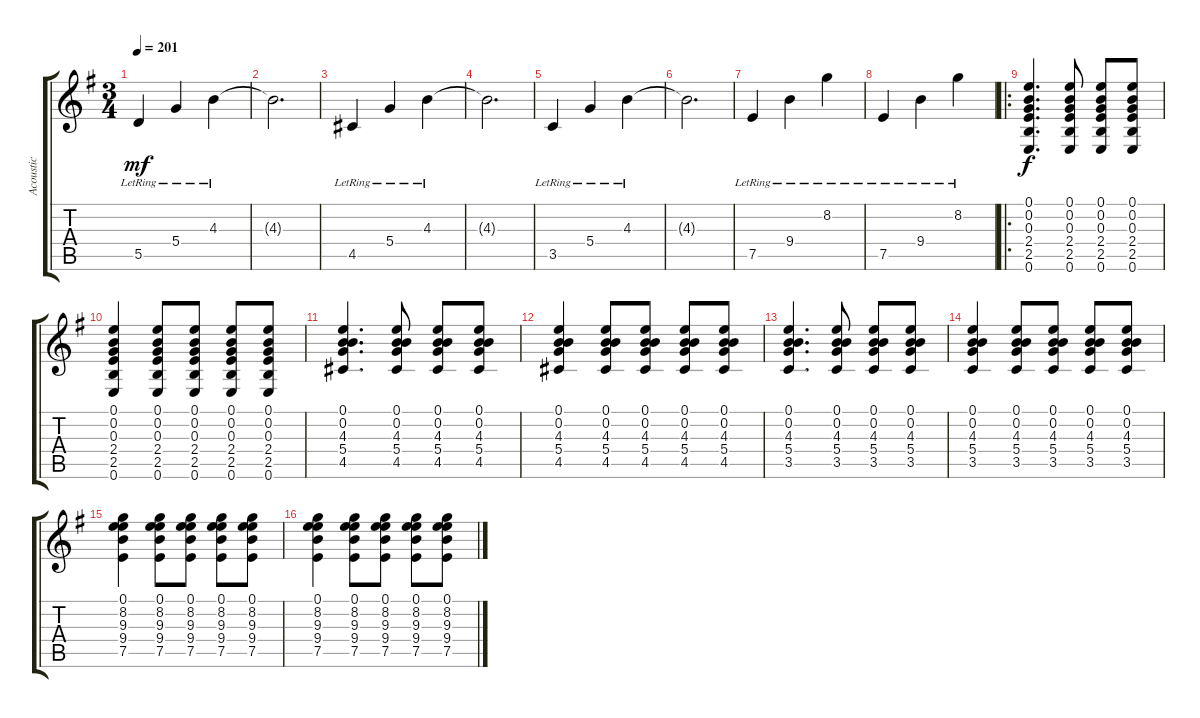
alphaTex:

\track ("Acoustic" "Acoustic") {instrument acousticguitarsteel}
\staff {score tabs}
\tuning (E4 B3 G3 D3 A2 E2) {hide}
\ts (3 4)
\tempo 201
\clef g2
\ks g
5.5{lr}.4{dy mf} 5.4{lr}.4 4.3{lr}.4 |
4.3{t}.2{d} |
4.5{lr}.4 5.4{lr}.4 4.3{lr}.4 |
4.3{t}.2{d} |
3.5{lr}.4 5.4{lr}.4 4.3{lr}.4 |
4.3{t}.2{d} |
7.5{lr}.4 9.4{lr}.4 8.2{lr}.4 |
7.5{lr}.4 9.4{lr}.4 8.2{lr}.4 |
\ro
(0.1 0.2 0.3 2.4 2.5 0.6).4{d dy f} (0.1 0.2 0.3 2.4 2.5 0.6).8 (0.1 0.2 0.3 2.4 2.5 0.6).8 (0.1 0.2 0.3 2.4 2.5 0.6).8 |
(0.1 0.2 0.3 2.4 2.5 0.6).4 (0.1 0.2 0.3 2.4 2.5 0.6).8 (0.1 0.2 0.3 2.4 2.5 0.6).8 (0.1 0.2 0.3 2.4 2.5 0.6).8 (0.1 0.2 0.3 2.4 2.5 0.6).8 |
(0.1 0.2 4.3 5.4 4.5).4{d} (0.1 0.2 4.3 5.4 4.5).8 (0.1 0.2 4.3 5.4 4.5).8 (0.1 0.2 4.3 5.4 4.5).8 |
(0.1 0.2 4.3 5.4 4.5).4 (0.1 0.2 4.3 5.4 4.5).8 (0.1 0.2 4.3 5.4 4.5).8 (0.1 0.2 4.3 5.4 4.5).8 (0.1 0.2 4.3 5.4 4.5).8 |
(0.1 0.2 4.3 5.4 3.5).4{d} (0.1 0.2 4.3 5.4 3.5).8 (0.1 0.2 4.3 5.4 3.5).8 (0.1 0.2 4.3 5.4 3.5).8 |
(0.1 0.2 4.3 5.4 3.5).4 (0.1 0.2 4.3 5.4 3.5).8 (0.1 0.2 4.3 5.4 3.5).8 (0.1 0.2 4.3 5.4 3.5).8 (0.1 0.2 4.3 5.4 3.5).8 |
(0.1 8.2 9.3 9.4 7.5).4 (0.1 8.2 9.3 9.4 7.5).8 (0.1 8.2 9.3 9.4 7.5).8 (0.1 8.2 9.3 9.4 7.5).8 (0.1 8.2 9.3 9.4 7.5).8 |
(0.1 8.2 9.3 9.4 7.5).4 (0.1 8.2 9.3 9.4 7.5).8 (0.1 8.2 9.3 9.4 7.5).8 (0.1 8.2 9.3 9.4 7.5).8 (0.1 8.2 9.3 9.4 7.5).8
